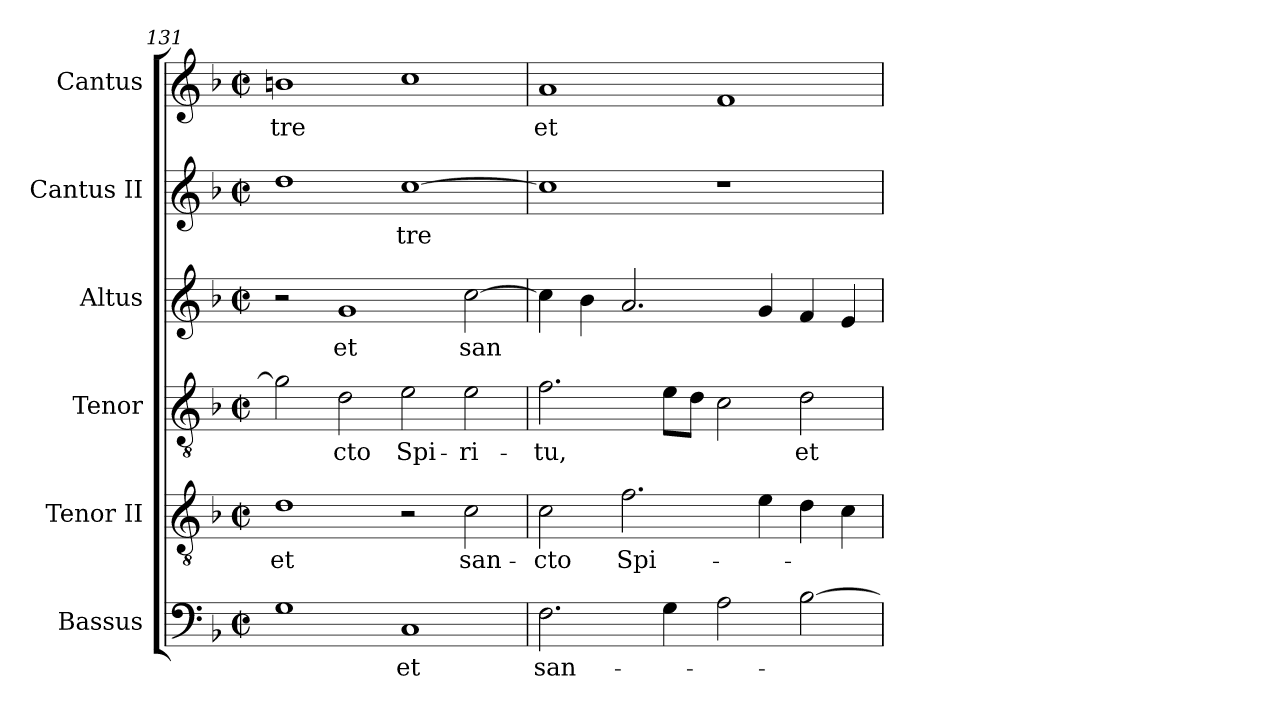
**kern	**text	**kern	**text	**kern	**text	**kern	**text	**kern	**text	**kern	**text
*part6	*part6	*part5	*part5	*part4	*part4	*part3	*part3	*part2	*part2	*part1	*part1
*staff6	*staff6	*staff5	*staff5	*staff4	*staff4	*staff3	*staff3	*staff2	*staff2	*staff1	*staff1
*I"Bassus	*	*I"Tenor II	*	*I"Tenor	*	*I"Altus	*	*I"Cantus II	*	*I"Cantus	*
*I'Bassus	*	*	*	*I'Tenor	*	*I'Altus	*	*I'Cantus II	*	*	*
*clefF4	*	*clefGv2	*	*clefGv2	*	*clefG2	*	*clefG2	*	*clefG2	*
*k[b-]	*	*k[b-]	*	*k[b-]	*	*k[b-]	*	*k[b-]	*	*k[b-]	*
*F:	*	*F:	*	*F:	*	*F:	*	*F:	*	*F:	*
*M2/2	*	*M2/2	*	*M2/2	*	*M2/2	*	*M2/2	*	*M2/2	*
*met(c|)	*	*met(c|)	*	*met(c|)	*	*met(c|)	*	*met(c|)	*	*met(c|)	*
=131	=131	=131	=131	=131	=131	=131	=131	=131	=131	=131	=131
!	!	!	!LO:LY:b:cj	!	!	!	!	!	!	!	!LO:LY:b:cj
1G	.	1d	et	2g\]	.	2r	.	1dd	.	1bn	tre
!	!	!	!	!	!LO:LY:b:cj	!	!LO:LY:b:cj	!	!	!	!
.	.	.	.	2d\	-cto	1g	et	.	.	.	.
!	!LO:LY:b:cj	!	!	!	!LO:LY:b:cj	!	!	!	!LO:LY:b:cj	!	!
1C	et	2r	.	2e\	Spi-	.	.	[>1cc	tre	1cc	.
!	!	!	!LO:LY:b:cj	!	!LO:LY:b:cj	!	!LO:LY:b	!	!	!	!
.	.	2c\	san-	2e\	-ri-	[>2cc\	san	.	.	.	.
=132	=132	=132	=132	=132	=132	=132	=132	=132	=132	=132	=132
!	!LO:LY:b	!	!LO:LY:b:cj	!	!LO:LY:b	!	!	!	!	!	!LO:LY:b:cj
2.F\	san-	2c\	-cto	2.f\	-tu,	4cc\]	.	1cc]	.	1a	et
.	.	.	.	.	.	4b-\	.	.	.	.	.
!	!	!	!LO:LY:b	!	!	!	!	!	!	!	!
.	.	2.f\	Spi-	.	.	2.a/	.	.	.	.	.
4G\	.	.	.	8e\L	.	.	.	.	.	.	.
.	.	.	.	8d\J	.	.	.	.	.	.	.
2A\	.	.	.	2c\	.	.	.	1r	.	1f	.
.	.	4e\	.	.	.	4g/	.	.	.	.	.
!	!	!	!	!	!LO:LY:b:cj	!	!	!	!	!	!
[>2B-\	.	4d\	.	2d\	et	4f/	.	.	.	.	.
.	.	4c\	.	.	.	4e/	.	.	.	.	.
=	=	=	=	=	=	=	=	=	=	=	=
*-	*-	*-	*-	*-	*-	*-	*-	*-	*-	*-	*-
